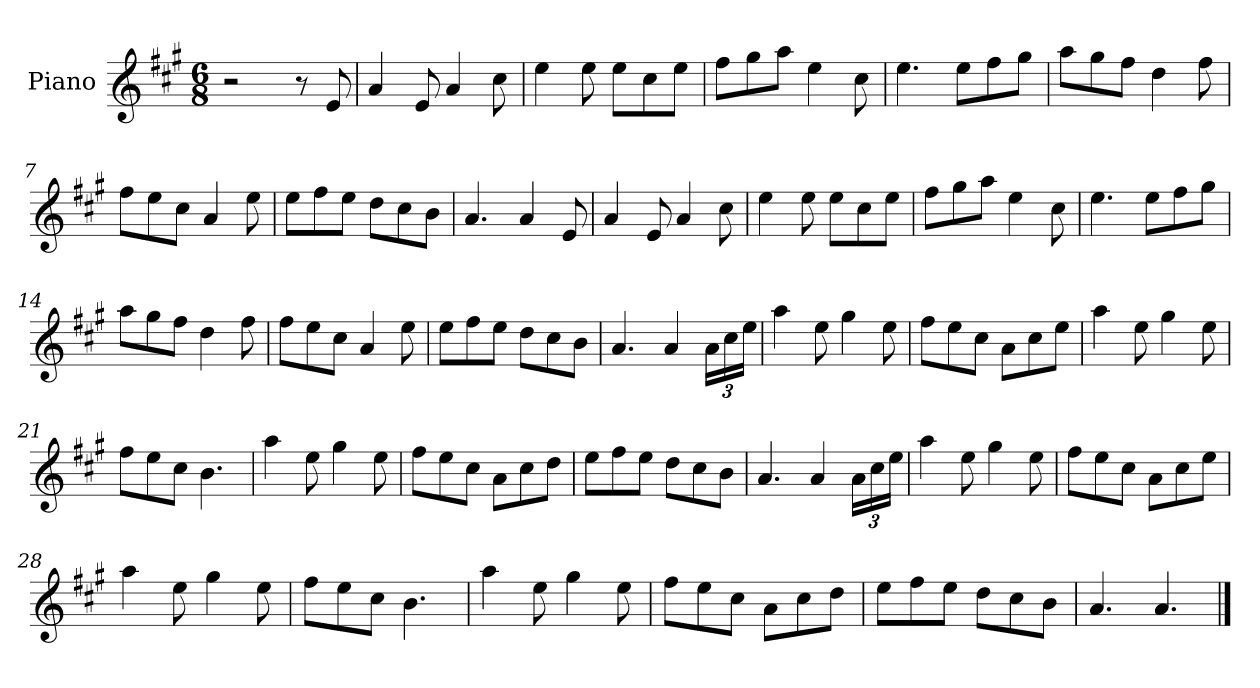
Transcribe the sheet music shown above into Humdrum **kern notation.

**kern
*part1
*staff1
*I"Piano
*I'Pno
*clefG2
*k[f#c#g#]
*M6/8
=1
2r
8r
8e/
=2
4a/
8e/
4a/
8cc#\
=3
4ee\
8ee\
8ee\L
8cc#\
8ee\J
=4
8ff#\L
8gg#\
8aa\J
4ee\
8cc#\
=5
4.ee\
8ee\L
8ff#\
8gg#\J
=6
8aa\L
8gg#\
8ff#\J
4dd\
8ff#\
=7
8ff#\L
8ee\
8cc#\J
4a/
8ee\
=8
8ee\L
8ff#\
8ee\J
8dd\L
8cc#\
8b\J
=9
4.a/
4a/
8e/
=10
4a/
8e/
4a/
8cc#\
=11
4ee\
8ee\
8ee\L
8cc#\
8ee\J
=12
8ff#\L
8gg#\
8aa\J
4ee\
8cc#\
=13
4.ee\
8ee\L
8ff#\
8gg#\J
=14
8aa\L
8gg#\
8ff#\J
4dd\
8ff#\
=15
8ff#\L
8ee\
8cc#\J
4a/
8ee\
=16
8ee\L
8ff#\
8ee\J
8dd\L
8cc#\
8b\J
=17
4.a/
4a/
*Xbrackettup
24a\LL
24cc#\
24ee\JJ
=18
4aa\
8ee\
4gg#\
8ee\
=19
8ff#\L
8ee\
8cc#\J
8a\L
8cc#\
8ee\J
=20
4aa\
8ee\
4gg#\
8ee\
=21
8ff#\L
8ee\
8cc#\J
4.b\
=22
4aa\
8ee\
4gg#\
8ee\
=23
8ff#\L
8ee\
8cc#\J
8a\L
8cc#\
8dd\J
=24
8ee\L
8ff#\
8ee\J
8dd\L
8cc#\
8b\J
=25
4.a/
4a/
24a\LL
24cc#\
24ee\JJ
=26
4aa\
8ee\
4gg#\
8ee\
=27
8ff#\L
8ee\
8cc#\J
8a\L
8cc#\
8ee\J
=28
4aa\
8ee\
4gg#\
8ee\
=29
8ff#\L
8ee\
8cc#\J
4.b\
=30
4aa\
8ee\
4gg#\
8ee\
=31
8ff#\L
8ee\
8cc#\J
8a\L
8cc#\
8dd\J
=32
8ee\L
8ff#\
8ee\J
8dd\L
8cc#\
8b\J
=33
4.a/
4.a/
==
*-
